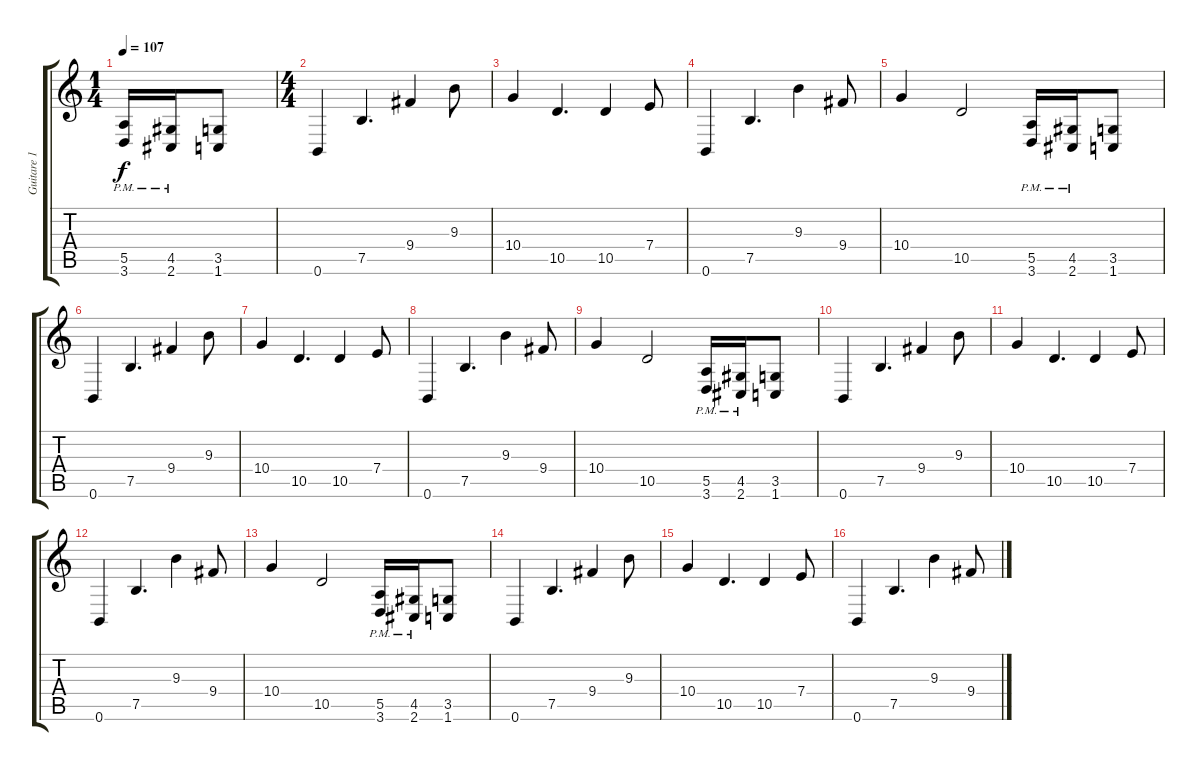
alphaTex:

\track ("Guitare 1" "Guitare 1") {instrument distortionguitar}
\staff {score tabs}
\tuning (B3 Gb3 D3 A2 E2 B1) {hide}
\ts (1 4)
\tempo 107
\clef g2
\ks c
(5.5{pm} 3.6{pm}).16{dy f instrument distortionguitar} (4.5{pm} 2.6{pm}).16 (3.5 1.6).8 |
\ts (4 4)
0.6.4 7.5.4{d} 9.4.4 9.3.8 |
10.4.4 10.5.4{d} 10.5.4 7.4.8 |
0.6.4 7.5.4{d} 9.3.4 9.4.8 |
10.4.4 10.5.2 (5.5{pm} 3.6{pm}).16 (4.5{pm} 2.6{pm}).16 (3.5 1.6).8 |
0.6.4 7.5.4{d} 9.4.4 9.3.8 |
10.4.4 10.5.4{d} 10.5.4 7.4.8 |
0.6.4 7.5.4{d} 9.3.4 9.4.8 |
10.4.4 10.5.2 (5.5{pm} 3.6{pm}).16 (4.5{pm} 2.6{pm}).16 (3.5 1.6).8 |
0.6.4 7.5.4{d} 9.4.4 9.3.8 |
10.4.4 10.5.4{d} 10.5.4 7.4.8 |
0.6.4 7.5.4{d} 9.3.4 9.4.8 |
10.4.4 10.5.2 (5.5{pm} 3.6{pm}).16 (4.5{pm} 2.6{pm}).16 (3.5 1.6).8 |
0.6.4 7.5.4{d} 9.4.4 9.3.8 |
10.4.4 10.5.4{d} 10.5.4 7.4.8 |
0.6.4 7.5.4{d} 9.3.4 9.4.8
